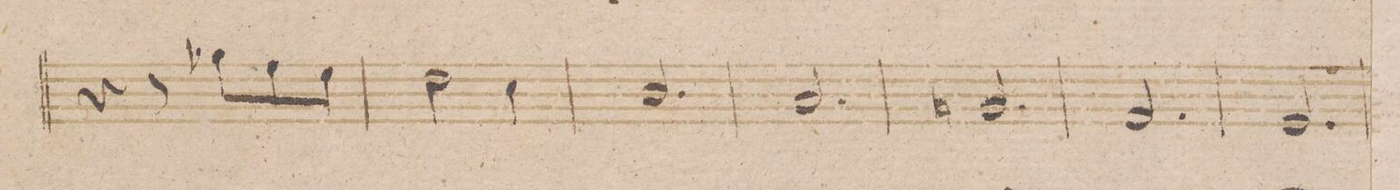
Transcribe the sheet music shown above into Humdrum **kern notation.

**kern	**dynam
*I"Trombono	*
*clefF4	*
*k[b-]	*
*met(c|)	*
*M3/4	*
4r	.
8r	.
8B-X\L	.
8A\	.
8G\J	.
=199	=199
2F\	.
4E\	.
=200	=200
2.D/	.
=201	=201
2.C/	.
=202	=202
2.BBn/	.
=203	=203
2.AA/	.
=204	=204
2.GG/	.
=205	=205
*-	*-
